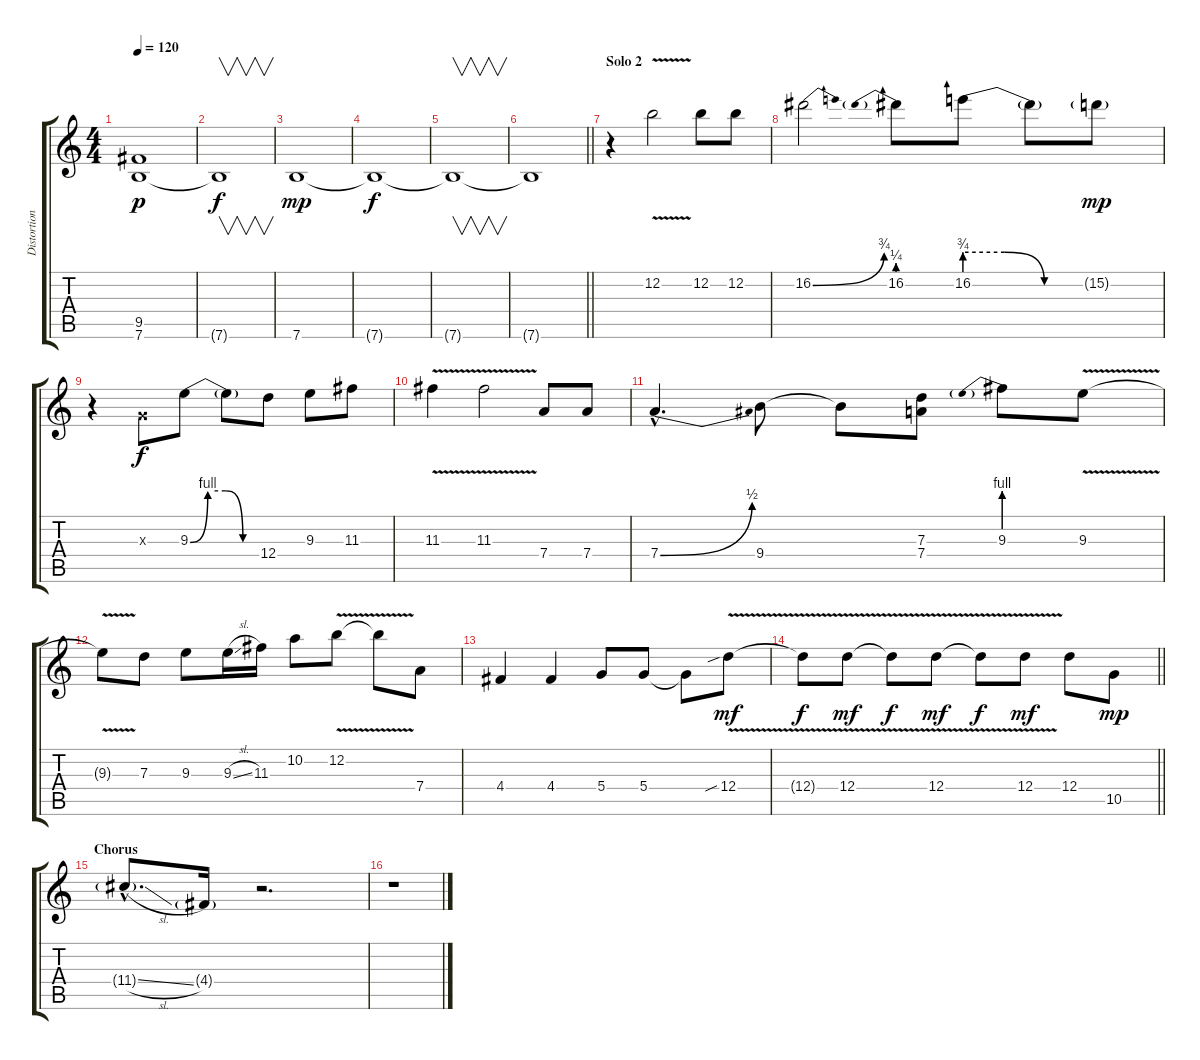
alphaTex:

\track ("Distortion guitar" "Distortion") {instrument distortionguitar}
\staff {score tabs}
\tuning (E4 B3 G3 D3 A2 E2) {hide}
\ts (4 4)
\tempo 120
\clef g2
\ks c
(9.5{t} 7.6{t}).1{dy p} |
7.6{t}.1{v dy f} |
7.6.1{dy mp} |
7.6{t}.1{dy f} |
7.6{t}.1{v} |
\barLineRight lightlight
7.6{t}.1 |
\section ("" "Solo 2")
r.4 12.2{v}.2 12.2.8 12.2.8 |
16.2{be (bend 0 0 60 3)}.2 16.2{be (prebend 0 1 60 1)}.8 16.2{be (custom 0 3 20 3 40 0 60 0)}.8 16.2{t}.8 15.2{g}.8{dy mp} |
r.4 0.3{x}.8{dy f} 9.3{be (custom 0 0 15 4 30 4 45 0 60 0)}.8 9.3{t}.8 12.4.8 9.3.8 11.3.8 |
11.3{v}.4 11.3{v}.2 7.4.8 7.4.8 |
7.4{be (bend 0 0 60 2) hac}.4{d} 9.4.8 9.4{t}.8 (7.3 7.4).8 9.3{be (prebend 0 4 60 4)}.8 9.3{v}.8 |
9.3{t}.8 7.3.8 9.3.8 9.3{sl}.16 11.3.16 10.2.8 12.2{v}.8 12.2{t}.8 7.4.8 |
4.4.4 4.4.4 5.4.8 5.4.8 5.4{t}.8 12.4{v sib}.8{dy mf} |
\barLineRight lightlight
12.4{t}.8{dy f} 12.4{v}.8{dy mf} 12.4{t}.8{dy f} 12.4{v}.8{dy mf} 12.4{t}.8{dy f} 12.4{v}.8{dy mf} 12.4.8 10.5.8{dy mp} |
\section ("" "Chorus")
11.4{sl g hac}.8{d} 4.4{g}.16 r.2{d} |
r.1
